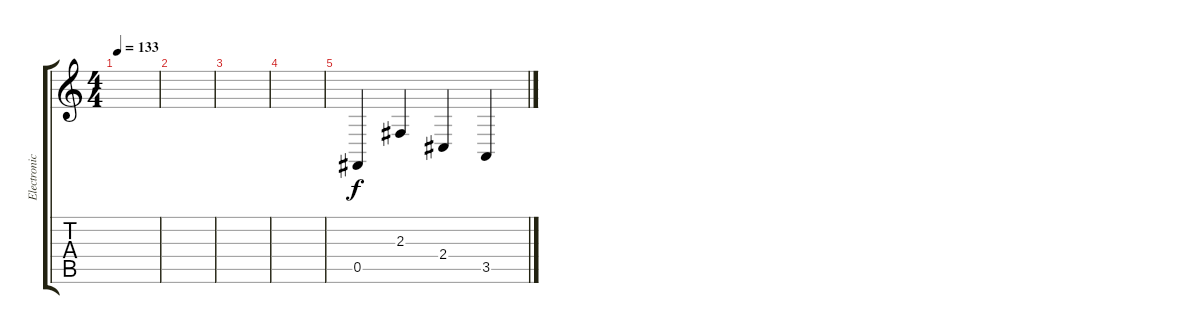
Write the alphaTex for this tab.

\track ("Electronic fills" "Electronic") {instrument fx4atmosphere}
\staff {score tabs}
\tuning (Db4 Ab3 E3 B2 Gb2 B1) {hide}
\ts (4 4)
\tempo 133
\clef g2
\ks c
|
|
|
|
0.5.4 2.3.4 2.4.4 3.5.4
